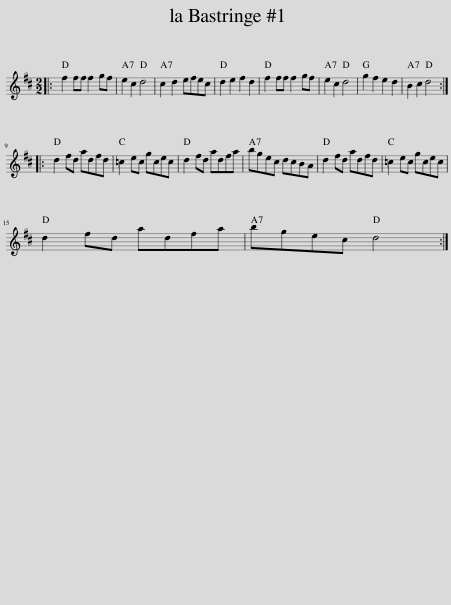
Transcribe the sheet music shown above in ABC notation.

X:1
L:1/8
M:2/2
I:linebreak $
K:D
V:1 treble
V:1
|: f2 ff f2 gf | e2 c2 d4 | c2 d2 efec | d2 e2 f2 d2 | f2 ff f2 gf | %5
 e2 c2 d4 | g2 f2 e2 d2 | B2 c2 d4 ::$ d2 fd adfd | =c2 ec gcec | %10
 d2 fd adfa | bgec dcBA | d2 fd adfd | =c2 ec gcec |$ d2 fd adfa | %15
 bgec d4 :| %16
